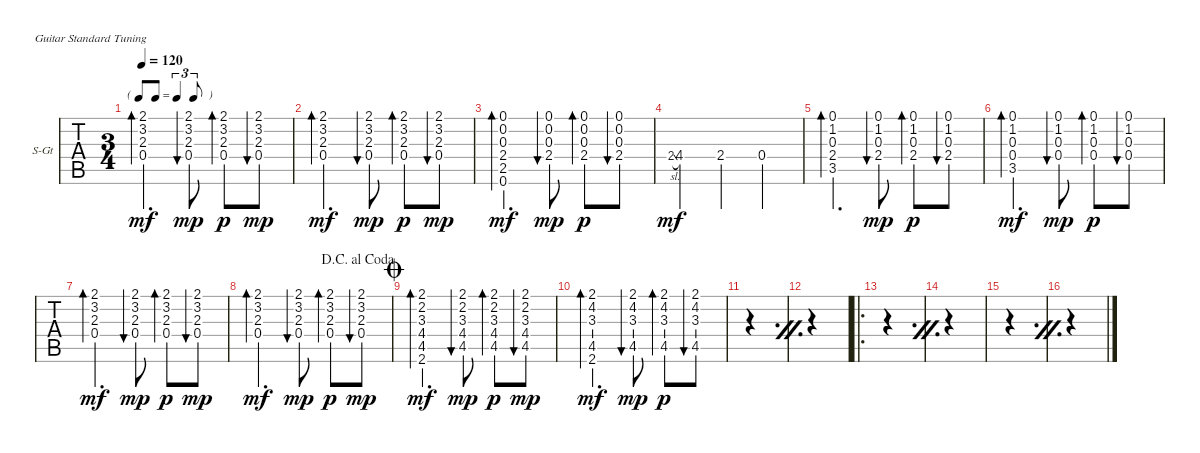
\defaultSystemsLayout 4
\bracketExtendMode groupsimilarinstruments
\firstSystemTrackNameOrientation horizontal
\otherSystemsTrackNameOrientation horizontal
\track ("Steel Guitar" "S-Gt") {instrument acousticguitarsteel}
\staff {tabs}
\tuning (E4 B3 G3 D3 A2 E2)
\ts (3 4)
\tf triplet8th
\tempo 120
\clef g2
\ks c
(2.1 3.2 2.3 0.4).4{d bd 30 dy mf} (2.1 3.2 2.3 0.4).8{bu 30 dy mp} (2.1 3.2 2.3 0.4).8{bd 30 dy p} (2.1 3.2 2.3 0.4).8{bu 30 dy mp} |
(2.1 3.2 2.3 0.4).4{d bd 30 dy mf} (2.1 3.2 2.3 0.4).8{bu 30 dy mp} (2.1 3.2 2.3 0.4).8{bd 30 dy p} (2.1 3.2 2.3 0.4).8{bu 30 dy mp} |
(0.1 0.2 0.3 2.4 2.5 0.6).4{d bd 30 dy mf} (0.1 0.2 0.3 2.4).8{bu 30 dy mp} (0.1 0.2 0.3 2.4).8{bd 30 dy p} (0.1 0.2 0.3 2.4).8{bu 30} |
2.4{sl}.8{gr dy mf} 4.4.4 2.4.4 0.4.4 |
(0.1 1.2 0.3 2.4 3.5).4{d bd 30} (0.1 1.2 0.3 2.4).8{bu 30 dy mp} (0.1 1.2 0.3 2.4).8{bd 30 dy p} (0.1 1.2 0.3 2.4).8{bu 30} |
(0.1 1.2 0.3 0.4 3.5).4{d bd 30 dy mf} (0.1 1.2 0.3 0.4).8{bu 30 dy mp} (0.1 1.2 0.3 0.4).8{bd 30 dy p} (0.1 1.2 0.3 0.4).8{bu 30} |
(2.1 3.2 2.3 0.4).4{d bd 30 dy mf} (2.1 3.2 2.3 0.4).8{bu 30 dy mp} (2.1 3.2 2.3 0.4).8{bd 30 dy p} (2.1 3.2 2.3 0.4).8{bu 30 dy mp} |
\jump dacapoalcoda
(2.1 3.2 2.3 0.4).4{d bd 30 dy mf} (2.1 3.2 2.3 0.4).8{bu 30 dy mp} (2.1 3.2 2.3 0.4).8{bd 30 dy p} (2.1 3.2 2.3 0.4).8{bu 30 dy mp} |
\jump coda
(2.1 2.2 3.3 4.4 4.5 2.6).4{d bd 30 dy mf} (2.1 2.2 3.3 4.4 4.5).8{bu 30 dy mp} (2.1 2.2 3.3 4.4 4.5).8{bd 30 dy p} (2.1 2.2 3.3 4.4 4.5).8{bu 30 dy mp} |
(2.1 4.2 3.3 2.6 4.5).4{d bd 30 dy mf} (2.1 4.2 3.3 4.5).8{bu 30 dy mp} (2.1 4.2 3.3 4.5).8{bd 30 dy p} (2.1 4.2 3.3 4.5).8{bu 30} |
\simile firstofdouble
|
\simile secondofdouble
|
\ro
\simile firstofdouble
|
\simile secondofdouble
|
\simile firstofdouble
|
\simile secondofdouble
